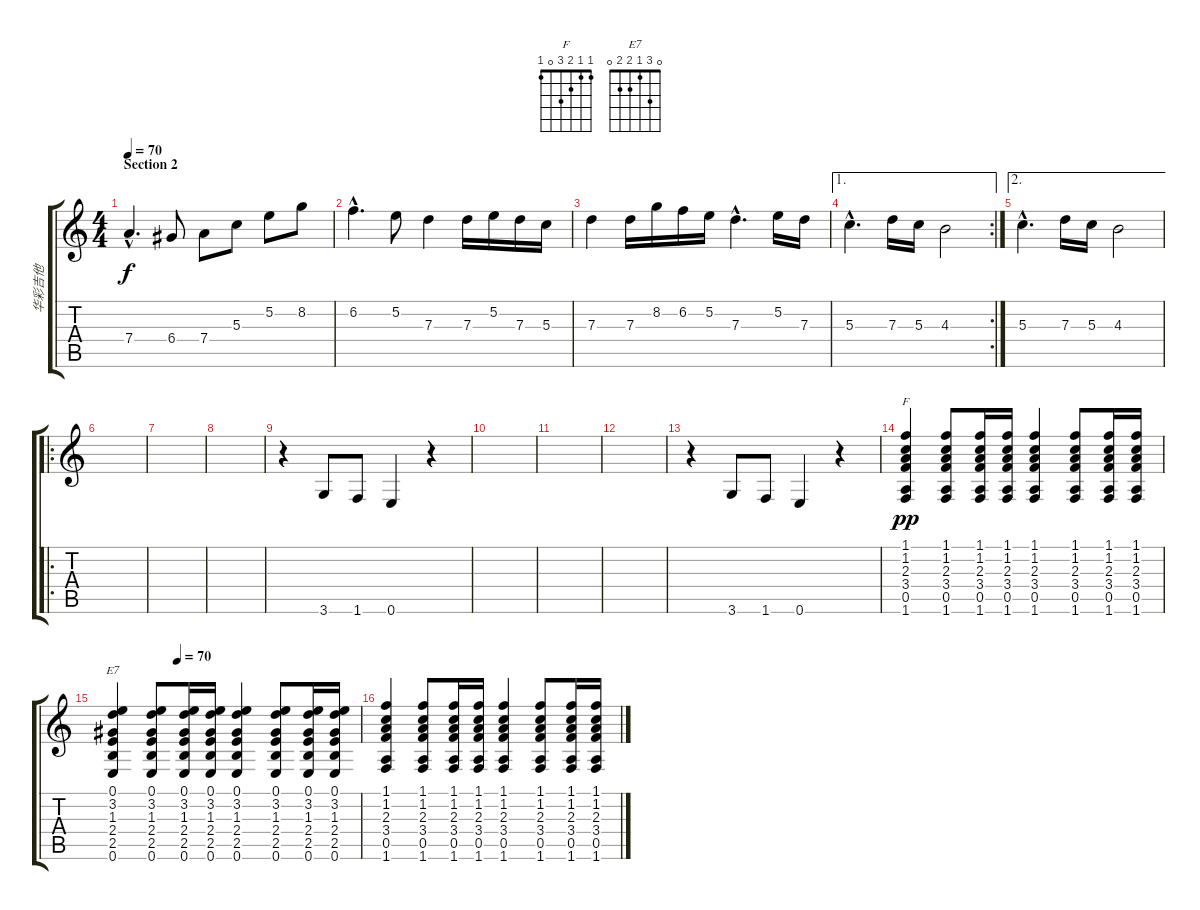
\track ("华彩吉他" "华彩吉他") {instrument distortionguitar}
\staff {score tabs}
\tuning (E4 B3 G3 D3 A2 E2) {hide}
\chord ("F" 1 1 2 3 0 1)
\chord ("E7" 0 3 1 2 2 0)
\ts (4 4)
\section ("" "Section 2")
\tempo 70
\clef g2
\ks c
7.4{hac}.4{d dy f instrument distortionguitar} 6.4.8 7.4.8 5.3.8 5.2.8 8.2.8 |
6.2{hac}.4{d} 5.2.8 7.3.4 7.3.16 5.2.16 7.3.16 5.3.16 |
7.3.4 7.3.16 8.2.16 6.2.16 5.2.16 7.3{hac}.4{d} 5.2.16 7.3.16 |
\ae 1
\rc 2
5.3{hac}.4{d} 7.3.16 5.3.16 4.3.2 |
\ae 2
5.3{hac}.4{d} 7.3.16 5.3.16 4.3.2 |
\ro
|
|
|
r.4 3.6.8 1.6.8 0.6.4 r.4 |
|
|
|
r.4 3.6.8 1.6.8 0.6.4 r.4 |
(1.1 1.2 2.3 3.4 0.5 1.6).4{ch "F" dy pp} (1.1 1.2 2.3 3.4 0.5 1.6).8 (1.1 1.2 2.3 3.4 0.5 1.6).16 (1.1 1.2 2.3 3.4 0.5 1.6).16 (1.1 1.2 2.3 3.4 0.5 1.6).4 (1.1 1.2 2.3 3.4 0.5 1.6).8 (1.1 1.2 2.3 3.4 0.5 1.6).16 (1.1 1.2 2.3 3.4 0.5 1.6).16 |
\tempo (70 0.25)
(0.1 3.2 1.3 2.4 2.5 0.6).4{ch "E7"} (0.1 3.2 1.3 2.4 2.5 0.6).8 (0.1 3.2 1.3 2.4 2.5 0.6).16 (0.1 3.2 1.3 2.4 2.5 0.6).16 (0.1 3.2 1.3 2.4 2.5 0.6).4 (0.1 3.2 1.3 2.4 2.5 0.6).8 (0.1 3.2 1.3 2.4 2.5 0.6).16 (0.1 3.2 1.3 2.4 2.5 0.6).16 |
(1.1 1.2 2.3 3.4 0.5 1.6).4 (1.1 1.2 2.3 3.4 0.5 1.6).8 (1.1 1.2 2.3 3.4 0.5 1.6).16 (1.1 1.2 2.3 3.4 0.5 1.6).16 (1.1 1.2 2.3 3.4 0.5 1.6).4 (1.1 1.2 2.3 3.4 0.5 1.6).8 (1.1 1.2 2.3 3.4 0.5 1.6).16 (1.1 1.2 2.3 3.4 0.5 1.6).16
